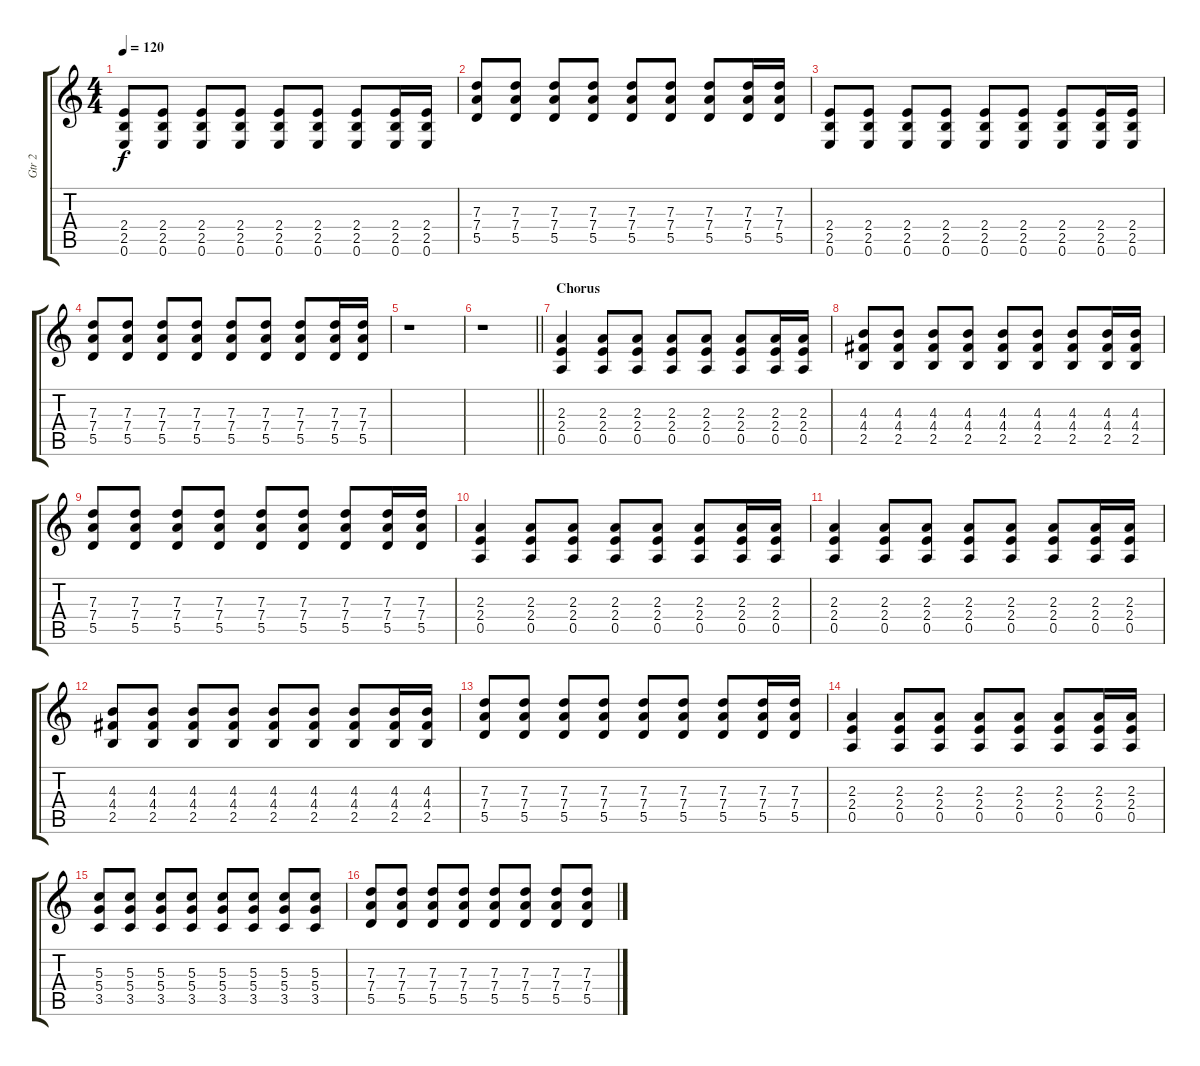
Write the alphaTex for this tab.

\track ("Gtr 2" "Gtr 2") {instrument distortionguitar}
\staff {score tabs}
\tuning (E4 B3 G3 D3 A2 E2) {hide}
\ts (4 4)
\tempo 120
\clef g2
\ks c
(2.4 2.5 0.6).8{dy f} (2.4 2.5 0.6).8 (2.4 2.5 0.6).8 (2.4 2.5 0.6).8 (2.4 2.5 0.6).8 (2.4 2.5 0.6).8 (2.4 2.5 0.6).8 (2.4 2.5 0.6).16 (2.4 2.5 0.6).16 |
(7.3 7.4 5.5).8 (7.3 7.4 5.5).8 (7.3 7.4 5.5).8 (7.3 7.4 5.5).8 (7.3 7.4 5.5).8 (7.3 7.4 5.5).8 (7.3 7.4 5.5).8 (7.3 7.4 5.5).16 (7.3 7.4 5.5).16 |
(2.4 2.5 0.6).8 (2.4 2.5 0.6).8 (2.4 2.5 0.6).8 (2.4 2.5 0.6).8 (2.4 2.5 0.6).8 (2.4 2.5 0.6).8 (2.4 2.5 0.6).8 (2.4 2.5 0.6).16 (2.4 2.5 0.6).16 |
(7.3 7.4 5.5).8 (7.3 7.4 5.5).8 (7.3 7.4 5.5).8 (7.3 7.4 5.5).8 (7.3 7.4 5.5).8 (7.3 7.4 5.5).8 (7.3 7.4 5.5).8 (7.3 7.4 5.5).16 (7.3 7.4 5.5).16 |
r.1 |
\barLineRight lightlight
r.1 |
\section ("" "Chorus")
(2.3 2.4 0.5).4 (2.3 2.4 0.5).8 (2.3 2.4 0.5).8 (2.3 2.4 0.5).8 (2.3 2.4 0.5).8 (2.3 2.4 0.5).8 (2.3 2.4 0.5).16 (2.3 2.4 0.5).16 |
(4.3 4.4 2.5).8 (4.3 4.4 2.5).8 (4.3 4.4 2.5).8 (4.3 4.4 2.5).8 (4.3 4.4 2.5).8 (4.3 4.4 2.5).8 (4.3 4.4 2.5).8 (4.3 4.4 2.5).16 (4.3 4.4 2.5).16 |
(7.3 7.4 5.5).8 (7.3 7.4 5.5).8 (7.3 7.4 5.5).8 (7.3 7.4 5.5).8 (7.3 7.4 5.5).8 (7.3 7.4 5.5).8 (7.3 7.4 5.5).8 (7.3 7.4 5.5).16 (7.3 7.4 5.5).16 |
(2.3 2.4 0.5).4 (2.3 2.4 0.5).8 (2.3 2.4 0.5).8 (2.3 2.4 0.5).8 (2.3 2.4 0.5).8 (2.3 2.4 0.5).8 (2.3 2.4 0.5).16 (2.3 2.4 0.5).16 |
(2.3 2.4 0.5).4 (2.3 2.4 0.5).8 (2.3 2.4 0.5).8 (2.3 2.4 0.5).8 (2.3 2.4 0.5).8 (2.3 2.4 0.5).8 (2.3 2.4 0.5).16 (2.3 2.4 0.5).16 |
(4.3 4.4 2.5).8 (4.3 4.4 2.5).8 (4.3 4.4 2.5).8 (4.3 4.4 2.5).8 (4.3 4.4 2.5).8 (4.3 4.4 2.5).8 (4.3 4.4 2.5).8 (4.3 4.4 2.5).16 (4.3 4.4 2.5).16 |
(7.3 7.4 5.5).8 (7.3 7.4 5.5).8 (7.3 7.4 5.5).8 (7.3 7.4 5.5).8 (7.3 7.4 5.5).8 (7.3 7.4 5.5).8 (7.3 7.4 5.5).8 (7.3 7.4 5.5).16 (7.3 7.4 5.5).16 |
(2.3 2.4 0.5).4 (2.3 2.4 0.5).8 (2.3 2.4 0.5).8 (2.3 2.4 0.5).8 (2.3 2.4 0.5).8 (2.3 2.4 0.5).8 (2.3 2.4 0.5).16 (2.3 2.4 0.5).16 |
(5.3 5.4 3.5).8 (5.3 5.4 3.5).8 (5.3 5.4 3.5).8 (5.3 5.4 3.5).8 (5.3 5.4 3.5).8 (5.3 5.4 3.5).8 (5.3 5.4 3.5).8 (5.3 5.4 3.5).8 |
(7.3 7.4 5.5).8 (7.3 7.4 5.5).8 (7.3 7.4 5.5).8 (7.3 7.4 5.5).8 (7.3 7.4 5.5).8 (7.3 7.4 5.5).8 (7.3 7.4 5.5).8 (7.3 7.4 5.5).8
